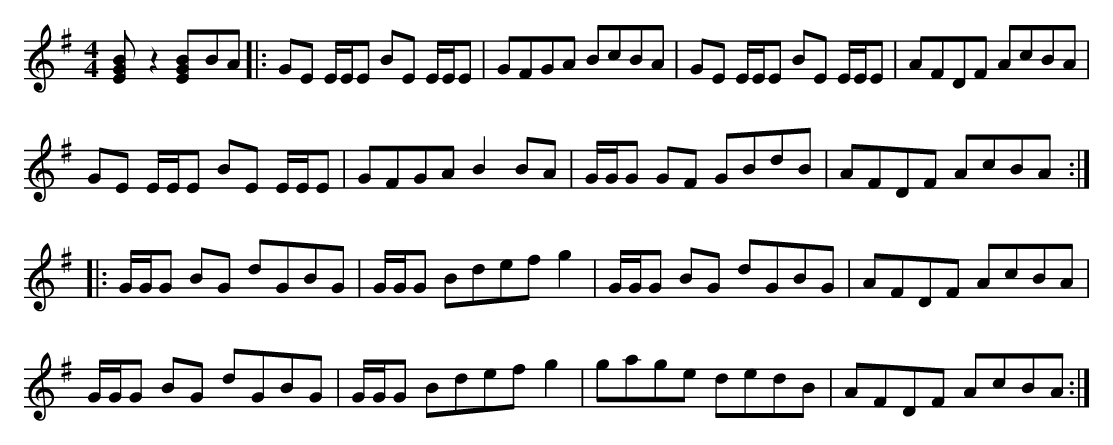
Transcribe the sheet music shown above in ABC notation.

X:1
M:4/4
K:Emin
[E2GB2]z2[E2GB]BA|:GE E/E/E BE E/E/E|GFGA BcBA|GE E/E/E BE E/E/E|AFDF AcBA|
GE E/E/E BE E/E/E|GFGA B2BA|G/G/G GF GBdB|AFDF AcBA:|
|:G/G/G BG dGBG|G/G/G Bdefg2|G/G/G BG dGBG|AFDF AcBA|
G/G/G BG dGBG|G/G/G Bdefg2|gage dedB|AFDF AcBA:|
